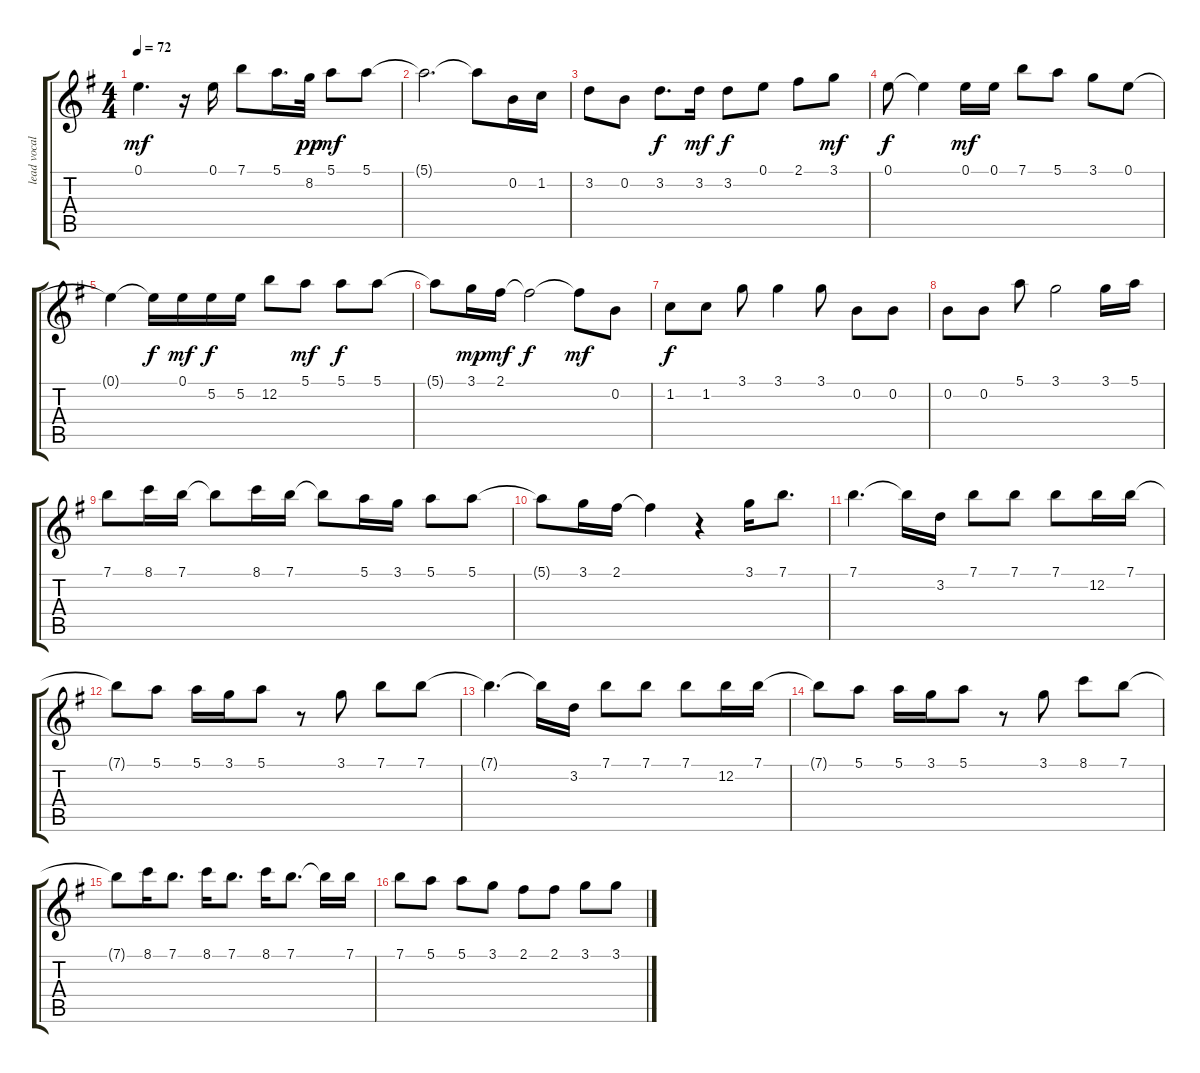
\track ("lead vocal (Billy)" "lead vocal") {instrument acousticguitarsteel}
\staff {score tabs}
\tuning (E4 B3 G3 D3 A2 E2) {hide}
\ts (4 4)
\tempo 72
\clef g2
\ks g
0.1{t}.4{d dy mf} r.16 0.1.16 7.1.8 5.1.16{d} 8.2.32{dy pp} 5.1.8{dy mf} 5.1.8 |
5.1{t}.2{d} 5.1{t}.8 0.2.16 1.2.16 |
3.2.8 0.2.8 3.2.8{d dy f} 3.2.16{dy mf} 3.2.8{dy f} 0.1.8 2.1.8 3.1.8{dy mf} |
0.1.8{dy f} 0.1{t}.4 0.1.16{dy mf} 0.1.16 7.1.8 5.1.8 3.1.8 0.1.8 |
0.1{t}.4 0.1{t}.16{dy f} 0.1.16{dy mf} 5.2.16{dy f} 5.2.16 12.2.8 5.1.8{dy mf} 5.1.8{dy f} 5.1.8 |
5.1{t}.8 3.1.16{dy mp} 2.1.16{dy mf} 2.1{t}.2{dy f} 2.1{t}.8{dy mf} 0.2.8 |
1.2.8{dy f} 1.2.8 3.1.8 3.1.4 3.1.8 0.2.8 0.2.8 |
0.2.8 0.2.8 5.1.8 3.1.2 3.1.16 5.1.16 |
7.1.8 8.1.16 7.1.16 7.1{t}.8 8.1.16 7.1.16 7.1{t}.8 5.1.16 3.1.16 5.1.8 5.1.8 |
5.1{t}.8 3.1.16 2.1.16 2.1{t}.4 r.4 3.1.16 7.1.8{d} |
7.1.4{d} 7.1{t}.16 3.2.16 7.1.8 7.1.8 7.1.8 12.2.16 7.1.16 |
7.1{t}.8 5.1.8 5.1.16 3.1.16 5.1.8 r.8 3.1.8 7.1.8 7.1.8 |
7.1{t}.4{d} 7.1{t}.16 3.2.16 7.1.8 7.1.8 7.1.8 12.2.16 7.1.16 |
7.1{t}.8 5.1.8 5.1.16 3.1.16 5.1.8 r.8 3.1.8 8.1.8 7.1.8 |
7.1{t}.8 8.1.16 7.1.8{d} 8.1.16 7.1.8{d} 8.1.16 7.1.8{d} 7.1{t}.16 7.1.16 |
7.1.8 5.1.8 5.1.8 3.1.8 2.1.8 2.1.8 3.1.8 3.1.8
